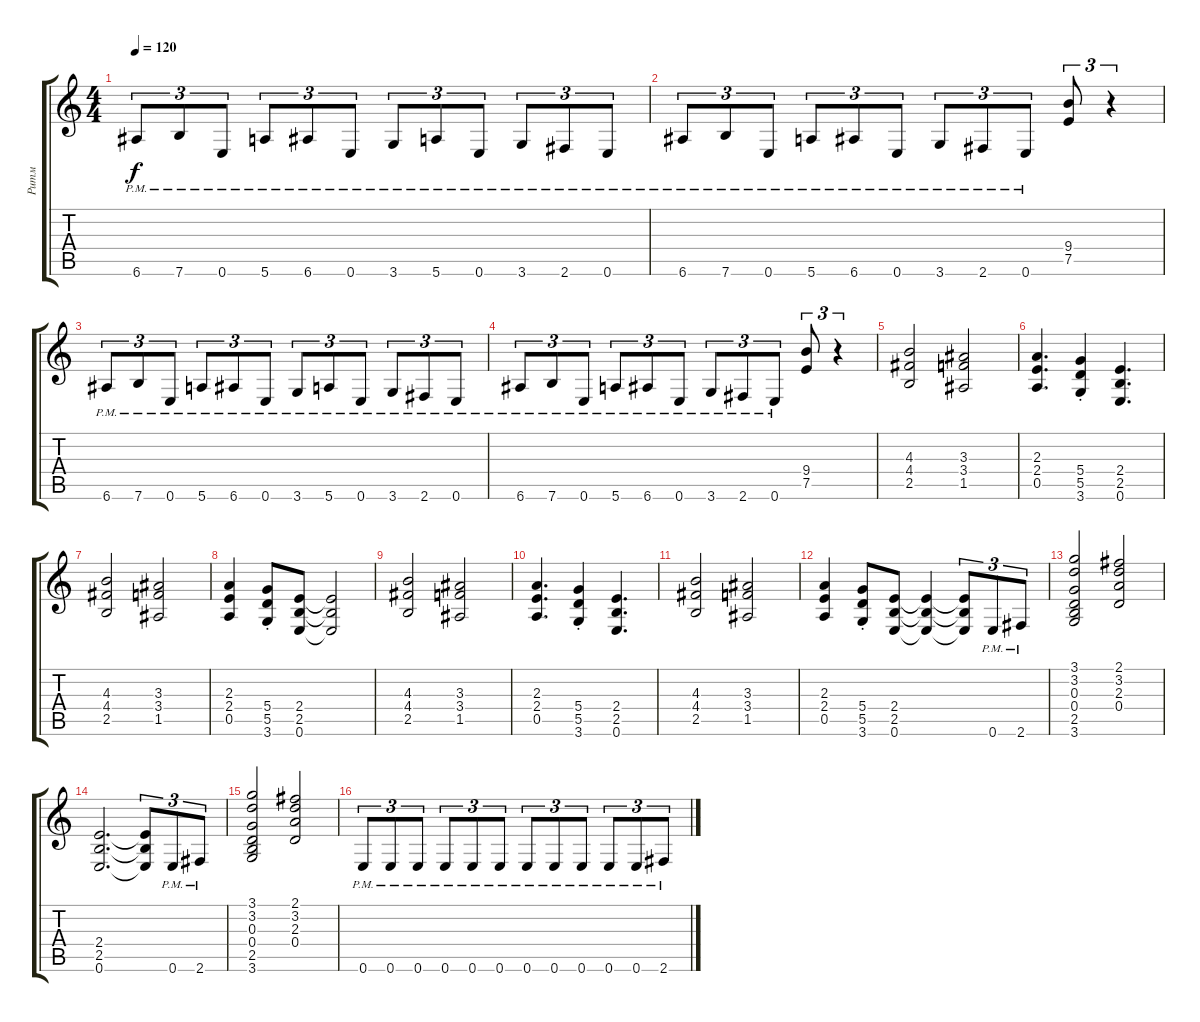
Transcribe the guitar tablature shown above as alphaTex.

\track ("Ритм" "Ритм") {instrument distortionguitar}
\staff {score tabs}
\tuning (E4 B3 G3 D3 A2 E2) {hide}
\ts (4 4)
\tempo 120
\clef g2
\ks c
6.6{pm}.8{tu (3 2) dy f} 7.6{pm}.8{tu (3 2)} 0.6{pm}.8{tu (3 2)} 5.6{pm}.8{tu (3 2)} 6.6{pm}.8{tu (3 2)} 0.6{pm}.8{tu (3 2)} 3.6{pm}.8{tu (3 2)} 5.6{pm}.8{tu (3 2)} 0.6{pm}.8{tu (3 2)} 3.6{pm}.8{tu (3 2)} 2.6{pm}.8{tu (3 2)} 0.6{pm}.8{tu (3 2)} |
6.6{pm}.8{tu (3 2)} 7.6{pm}.8{tu (3 2)} 0.6{pm}.8{tu (3 2)} 5.6{pm}.8{tu (3 2)} 6.6{pm}.8{tu (3 2)} 0.6{pm}.8{tu (3 2)} 3.6{pm}.8{tu (3 2)} 2.6{pm}.8{tu (3 2)} 0.6{pm}.8{tu (3 2)} (9.4 7.5).8{tu (3 2)} r.4{tu (3 2)} |
6.6{pm}.8{tu (3 2)} 7.6{pm}.8{tu (3 2)} 0.6{pm}.8{tu (3 2)} 5.6{pm}.8{tu (3 2)} 6.6{pm}.8{tu (3 2)} 0.6{pm}.8{tu (3 2)} 3.6{pm}.8{tu (3 2)} 5.6{pm}.8{tu (3 2)} 0.6{pm}.8{tu (3 2)} 3.6{pm}.8{tu (3 2)} 2.6{pm}.8{tu (3 2)} 0.6{pm}.8{tu (3 2)} |
6.6{pm}.8{tu (3 2)} 7.6{pm}.8{tu (3 2)} 0.6{pm}.8{tu (3 2)} 5.6{pm}.8{tu (3 2)} 6.6{pm}.8{tu (3 2)} 0.6{pm}.8{tu (3 2)} 3.6{pm}.8{tu (3 2)} 2.6{pm}.8{tu (3 2)} 0.6{pm}.8{tu (3 2)} (9.4 7.5).8{tu (3 2)} r.4{tu (3 2)} |
(4.3 4.4 2.5).2 (3.3 3.4 1.5).2 |
(2.3 2.4 0.5).4{d} (5.4{st} 5.5{st} 3.6{st}).4 (2.4 2.5 0.6).4{d} |
(4.3 4.4 2.5).2 (3.3 3.4 1.5).2 |
(2.3 2.4 0.5).4 (5.4{st} 5.5{st} 3.6{st}).8 (2.4 2.5 0.6).8 (2.4{t} 2.5{t} 0.6{t}).2 |
(4.3 4.4 2.5).2 (3.3 3.4 1.5).2 |
(2.3 2.4 0.5).4{d} (5.4{st} 5.5{st} 3.6{st}).4 (2.4 2.5 0.6).4{d} |
(4.3 4.4 2.5).2 (3.3 3.4 1.5).2 |
(2.3 2.4 0.5).4 (5.4{st} 5.5{st} 3.6{st}).8 (2.4 2.5 0.6).8 (2.4{t} 2.5{t} 0.6{t}).4 (2.4{t} 2.5{t} 0.6{t}).8{tu (3 2)} 0.6{pm}.8{tu (3 2)} 2.6{pm}.8{tu (3 2)} |
(3.1 3.2 0.3 0.4 2.5 3.6).2 (2.1 3.2 2.3 0.4).2 |
(2.4 2.5 0.6).2{d} (2.4{t} 2.5{t} 0.6{t}).8{tu (3 2)} 0.6{pm}.8{tu (3 2)} 2.6{pm}.8{tu (3 2)} |
(3.1 3.2 0.3 0.4 2.5 3.6).2 (2.1 3.2 2.3 0.4).2 |
0.6{pm}.8{tu (3 2)} 0.6{pm}.8{tu (3 2)} 0.6{pm}.8{tu (3 2)} 0.6{pm}.8{tu (3 2)} 0.6{pm}.8{tu (3 2)} 0.6{pm}.8{tu (3 2)} 0.6{pm}.8{tu (3 2)} 0.6{pm}.8{tu (3 2)} 0.6{pm}.8{tu (3 2)} 0.6{pm}.8{tu (3 2)} 0.6{pm}.8{tu (3 2)} 2.6{pm}.8{tu (3 2)}
